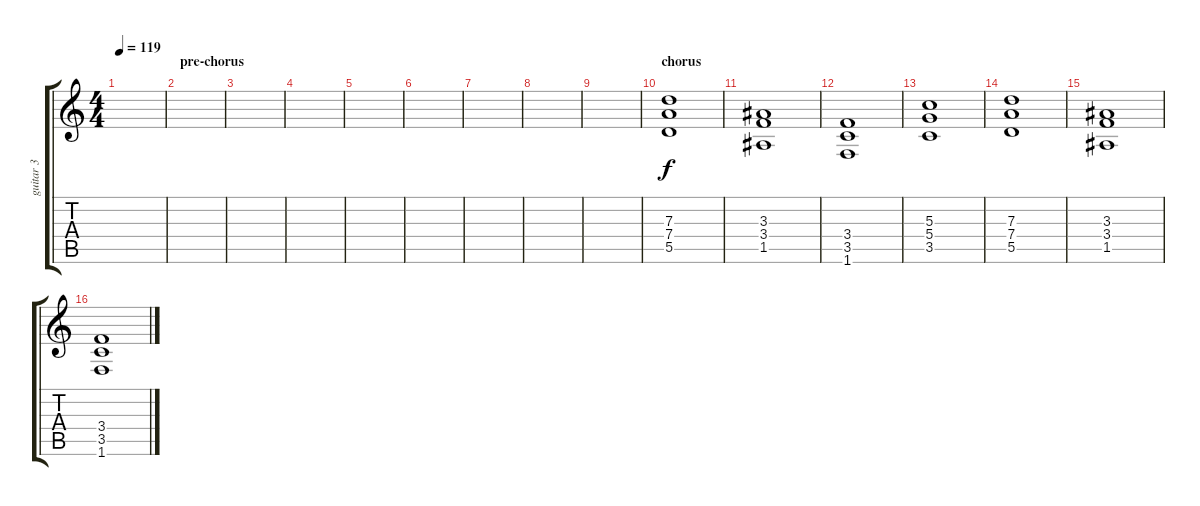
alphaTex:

\track ("guitar 3" "guitar 3") {instrument distortionguitar}
\staff {score tabs}
\tuning (E4 B3 G3 D3 A2 E2) {hide}
\ts (4 4)
\tempo 119
\clef g2
\ks c
|
\section ("" "pre-chorus")
|
|
|
|
|
|
|
|
\section ("" "chorus")
(7.3 7.4 5.5).1 |
(3.3 3.4 1.5).1 |
(3.4 3.5 1.6).1 |
(5.3 5.4 3.5).1 |
(7.3 7.4 5.5).1 |
(3.3 3.4 1.5).1 |
(3.4 3.5 1.6).1
